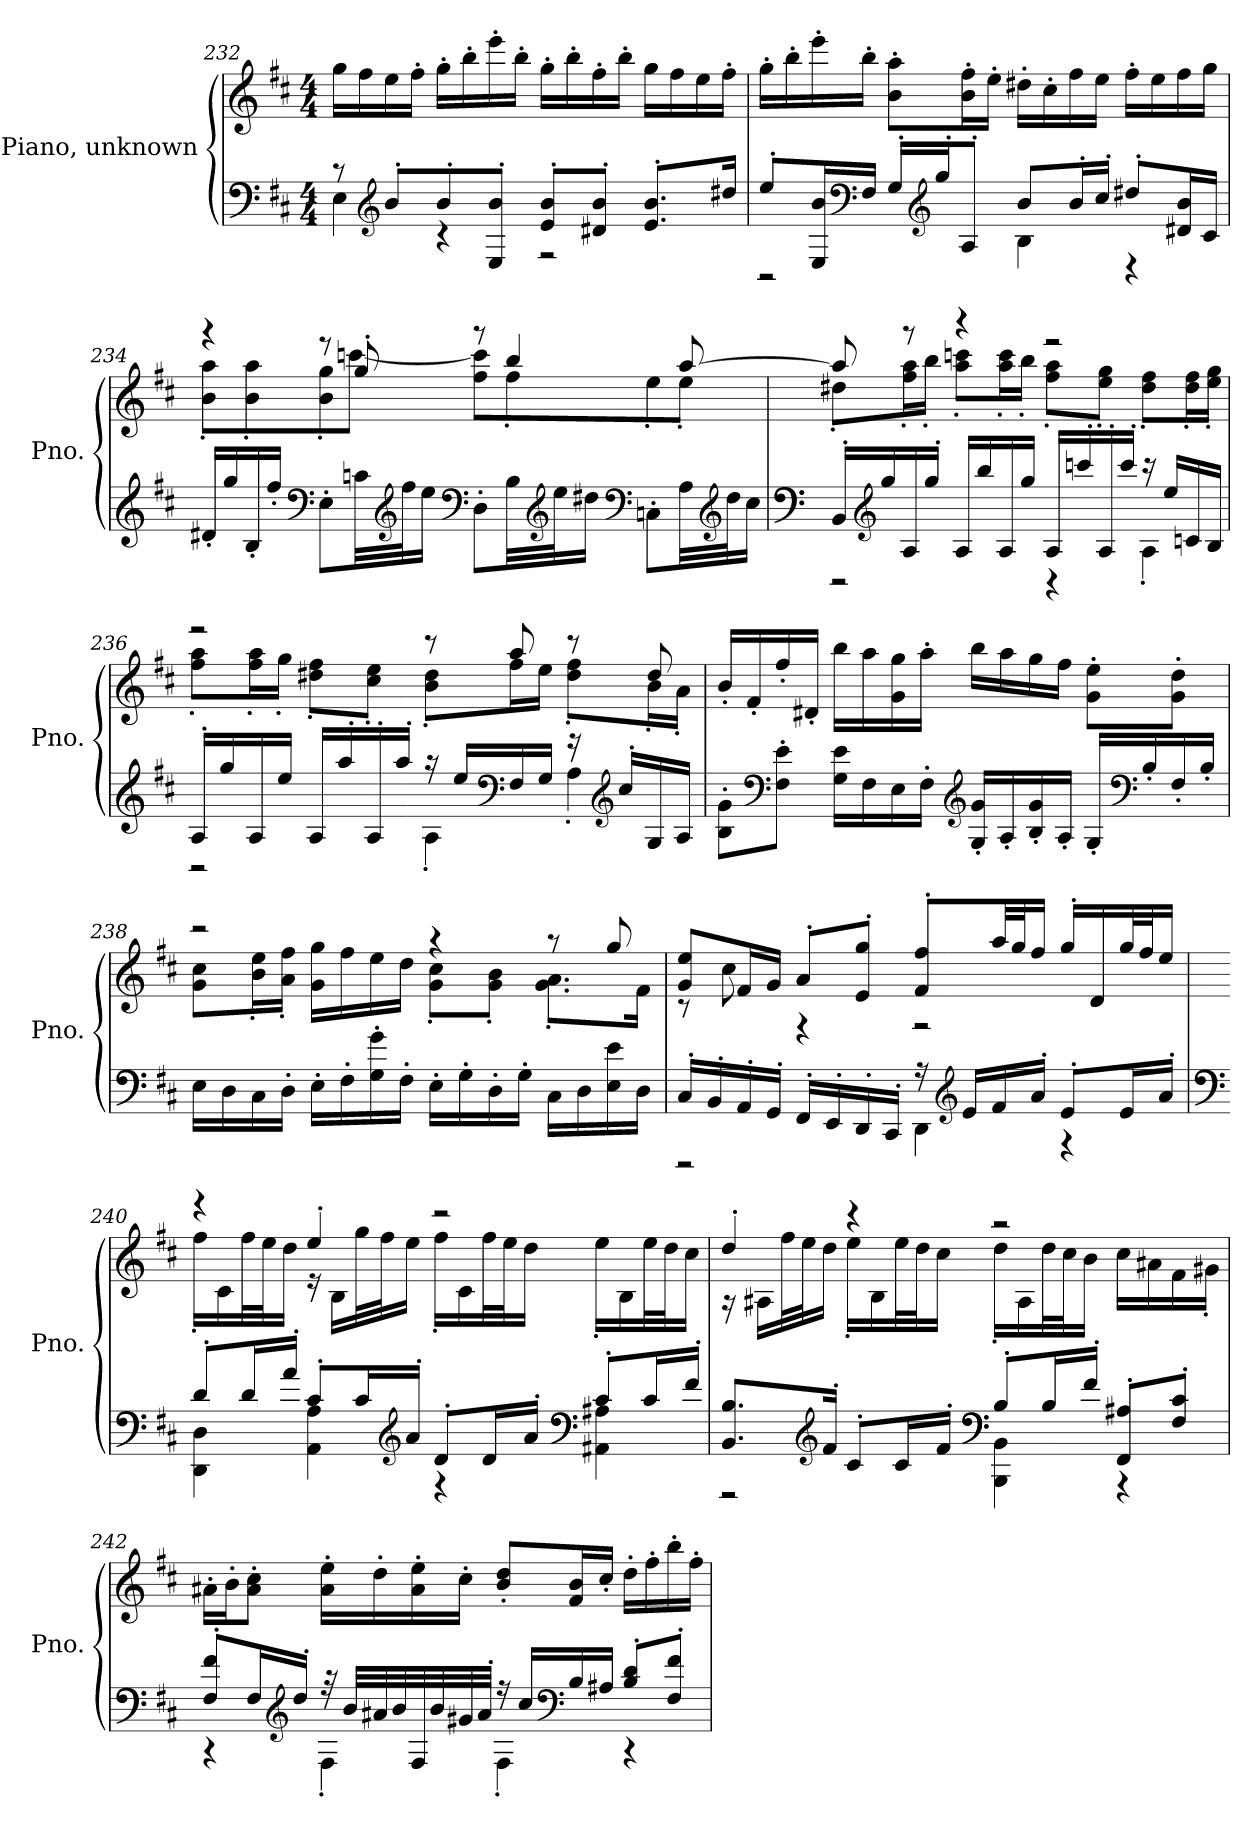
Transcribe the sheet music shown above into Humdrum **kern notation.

**kern	**kern
*part1	*part1
*staff2	*staff1
*I"Piano, unknown	*
*I'Pno.	*
*clefF4	*clefG2
*k[f#c#]	*k[f#c#]
*M4/4	*M4/4
=232	=232
*^	*
8r	4E\	16gg\LL
.	.	16ff#\
*clefG2	*	*
8b'/L	.	16ee\
.	.	16ff#'\JJ
8b'/	4r	16gg'\LL
.	.	16bb'\
8E/' 8b/'J	.	16eee'\
.	.	16bb'\JJ
8e/' 8b/'L	2r	16gg'\LL
.	.	16bb'\
8d#X/' 8b/'J	.	16ff#'\
.	.	16bb'\JJ
8.e/' 8.b/'L	.	16gg\LL
.	.	16ff#\
.	.	16ee\
16dd#X/Jk	.	16ff#'\JJ
!!LO:LB:g=z
=233	=233	=233
8ee'/L	2r	16gg'\LL
.	.	16bb'\
16E/ 16b/L	.	16eee'\
*clefF4	*	*
16F#/JJ	.	16bb'\JJ
16G'/LL	.	8b\' 8aa\'L
*clefG2	*	*
16gg'/J	.	.
8A'/J	.	16b\' 16ff#\'L
.	.	16ee'\JJ
8b/L	4B\	16dd#X'\LL
.	.	16cc#'\
16b'/L	.	16ff#\
16cc#'/JJ	.	16ee\JJ
8dd#X'/L	4r	16ff#'\LL
.	.	16ee\
16d#X/ 16b/L	.	16ff#\
16c#/JJ	.	16gg\JJ
*v	*v	*
!!LO:LB:g=z
=234	=234
*	*^
16d#X'/LL	4r	8b\' 8aa\'L
16gg/	.	.
16B'/	.	8b\' 8aa\'
16ff#'/JJ	.	.
*clefF4	*	*
8E'\L	8r	8b\' 8gg\'
32cn\LL	8gg'/	[8cccn\J
*clefG2	*	*
32ff#\J	.	.
16ee\JJ	.	.
*clefF4	*	*
8D'\L	8r	8ff#\ 8ccc\]L
32B\LL	4bb/	8ff#'\
*clefG2	*	*
32ee\J	.	.
16dd#X\JJ	.	.
*clefF4	*	*
8Cn'\L	.	8ee'\
32A\LL	[8aa/	8ee'\J
*clefG2	*	*
32dd#\J	.	.
16cc#\JJ	.	.
!!LO:PB:g=z	!!
=235	=235	=235
*clefF4	*	*
*^	*	*
16BB'/LL	2r	8aa/]	8dd#X'\L
*clefG2	*	*	*
16gg/	.	.	.
16A/	.	8r	16ff#\' 16aa\'L
16gg'/JJ	.	.	16bb'\JJ
16A/LL	.	4r	8aa\' 8cccn\'L
16bb/	.	.	.
16A/	.	.	16aa\' 16ccc\'L
16gg/JJ	.	.	16bb'\JJ
16A/LL	4r	2r	8ff#\' 8aa\'L
16cccn'/	.	.	.
16A'/	.	.	8ee\' 8gg\'J
16ccc'/JJ	.	.	.
16r	4A'\	.	8dd#\' 8ff#\'L
16ee/LL	.	.	.
16cn/	.	.	16dd#\' 16ff#\'L
16B/JJ	.	.	16ee\' 16gg\'JJ
=236	=236	=236	=236
16A'/LL	2r	2r	8ff#\' 8aa\'L
16gg/	.	.	.
16A/	.	.	16ff#\' 16aa\'L
16ee/JJ	.	.	16gg'\JJ
16A/LL	.	.	8dd#X\' 8ff#\'L
16aa'/	.	.	.
16A'/	.	.	8cc#\' 8ee\'J
16aa'/JJ	.	.	.
16r	4A'\	8r	8b\' 8dd#\'L
16ee/LL	.	.	.
*clefF4	*	*	*
16F#/	.	8aa/	16ff#\L
16G/JJ	.	.	16ee\JJ
16r	4A'\	8r	8dd#\' 8ff#\'L
*clefG2	*	*	*
16cc#'/LL	.	.	.
16G/	.	8dd#/	16b'\L
16A/JJ	.	.	16a'\JJ
*v	*v	*	*
*	*v	*v
!!LO:LB:g=z
=237	=237
8B\' 8g\'L	16b'/LL
.	16f#'/
*clefF4	*
8F#\' 8e\'J	16ff#'/
.	16d#X'/JJ
16G\ 16e\LL	16bb\LL
16F#\	16aa\
16E\	16g\ 16gg\
16F#'\JJ	16aa'\JJ
*clefG2	*
16G/' 16g/'LL	16bb\LL
16A'/	16aa\
16B/' 16g/'	16gg\
16A'/JJ	16ff#\JJ
16G'/LL	8g\' 8ee\'L
*clefF4	*
16B'/	.
16F#'/	8g\' 8dd\'J
16B'/JJ	.
=238	=238
*	*^
16E\LL	2r	8g\ 8cc#\L
16D\	.	.
16C#\	.	16b\' 16ee\'L
16D'\JJ	.	16a\' 16ff#\'JJ
16E'\LL	.	16g\ 16gg\LL
16F#'\	.	16ff#\
16G\' 16g\'	.	16ee\
16F#'\JJ	.	16dd\JJ
16E'\LL	4r	8g\' 8cc#\'L
16G'\	.	.
16D'\	.	8g\' 8b\'J
16G'\JJ	.	.
16C#\LL	8r	8.g\' 8.a\'L
16D\	.	.
16E\ 16e\	8gg/	.
16D\JJ	.	16f#\Jk
!!LO:LB:g=z	!!
=239	=239	=239
*^	*	*
16C#'/LL	2r	8g/ 8ee/L	8r
16BB'/	.	.	.
16AA'/	.	16f#/L	8cc#\
16GG'/JJ	.	16g/JJ	.
16FF#'/LL	.	8a'/L	4r
16EE'/	.	.	.
16DD'/	.	8e/' 8gg/'J	.
16CC#'/JJ	.	.	.
16r	4DD\	8f#/' 8ff#/'L	2r
*clefG2	*	*	*
16e/LL	.	.	.
16f#/	.	32aa/LL	.
.	.	32gg/J	.
16a'/JJ	.	16ff#/JJ	.
8e'/L	4r	16gg'/LL	.
.	.	16d/	.
16e/L	.	32gg/L	.
.	.	32ff#/J	.
16a'/JJ	.	16ee/JJ	.
!!LO:LB:g=z	!!
=240	=240	=240	=240
*clefF4	*	*	*
8d'/L	4DD\ 4D\	4r	16ff#'\LL
.	.	.	16c#\
16d/L	.	.	32ff#\L
.	.	.	32ee\J
16a'/JJ	.	.	16dd\JJ
8c#'/L	4AA\ 4A\	4ee'/	16r
.	.	.	16B\LL
16c#/L	.	.	32gg\L
.	.	.	32ff#\J
*clefG2	*	*	*
16a'/JJ	.	.	16ee\JJ
8d'/L	4r	2r	16ff#'\LL
.	.	.	16c#\
16d/L	.	.	32ff#\L
.	.	.	32ee\J
16a'/JJ	.	.	16dd\JJ
*clefF4	*	*	*
8c#'/L	4AA#X\ 4A#X\	.	16ee'\LL
.	.	.	16B\
16c#/L	.	.	32ee\L
.	.	.	32dd\J
16f#'/JJ	.	.	16cc#\JJ
!!LO:LB:g=z	!!
=241	=241	=241	=241
8.BB/ 8.B/L	2r	4dd'/	16r
.	.	.	16A#X\LL
.	.	.	32ff#\L
.	.	.	32ee\J
*clefG2	*	*	*
16f#'/Jk	.	.	16dd\JJ
8c#'/L	.	4r	16ee'\LL
.	.	.	16B\
16c#/L	.	.	32ee\L
.	.	.	32dd\J
16f#'/JJ	.	.	16cc#\JJ
*clefF4	*	*	*
8B'/L	4BBB\ 4BB\	2r	16dd'\LL
.	.	.	16A#\
16B/L	.	.	32dd\L
.	.	.	32cc#\J
16f#'/JJ	.	.	16b\JJ
8FF#/' 8A#X/'L	4r	.	16cc#\LL
.	.	.	16a#X\
8F#/' 8c#/'J	.	.	16f#\
.	.	.	16g#X'\JJ
*	*	*v	*v
!!LO:LB:g=z
=242	=242	=242
8F#/' 8f#/'L	4r	16a#X'\LL
.	.	16b'\J
16F#/L	.	8a#\' 8cc#\'J
*clefG2	*	*
16dd'/JJ	.	.
32r	4F#'\	16a#\' 16ee\'LL
32b/LLL	.	.
32a#X/	.	16dd'\
32b/	.	.
32F#/	.	16a#\' 16ee\'
32b/	.	.
32g#X/	.	16cc#'\JJ
32a#'/JJJ	.	.
16r	4F#'\	8b/' 8dd/'L
16cc#/LL	.	.
*clefF4	*	*
16B/	.	16f#/ 16b/L
16A#X/JJ	.	16cc#'/JJ
8B/' 8d/'L	4r	16dd'\LL
.	.	16ff#'\
8F#/' 8f#/'J	.	16bb'\
.	.	16ff#'\JJ
*v	*v	*
=	=
*-	*-
